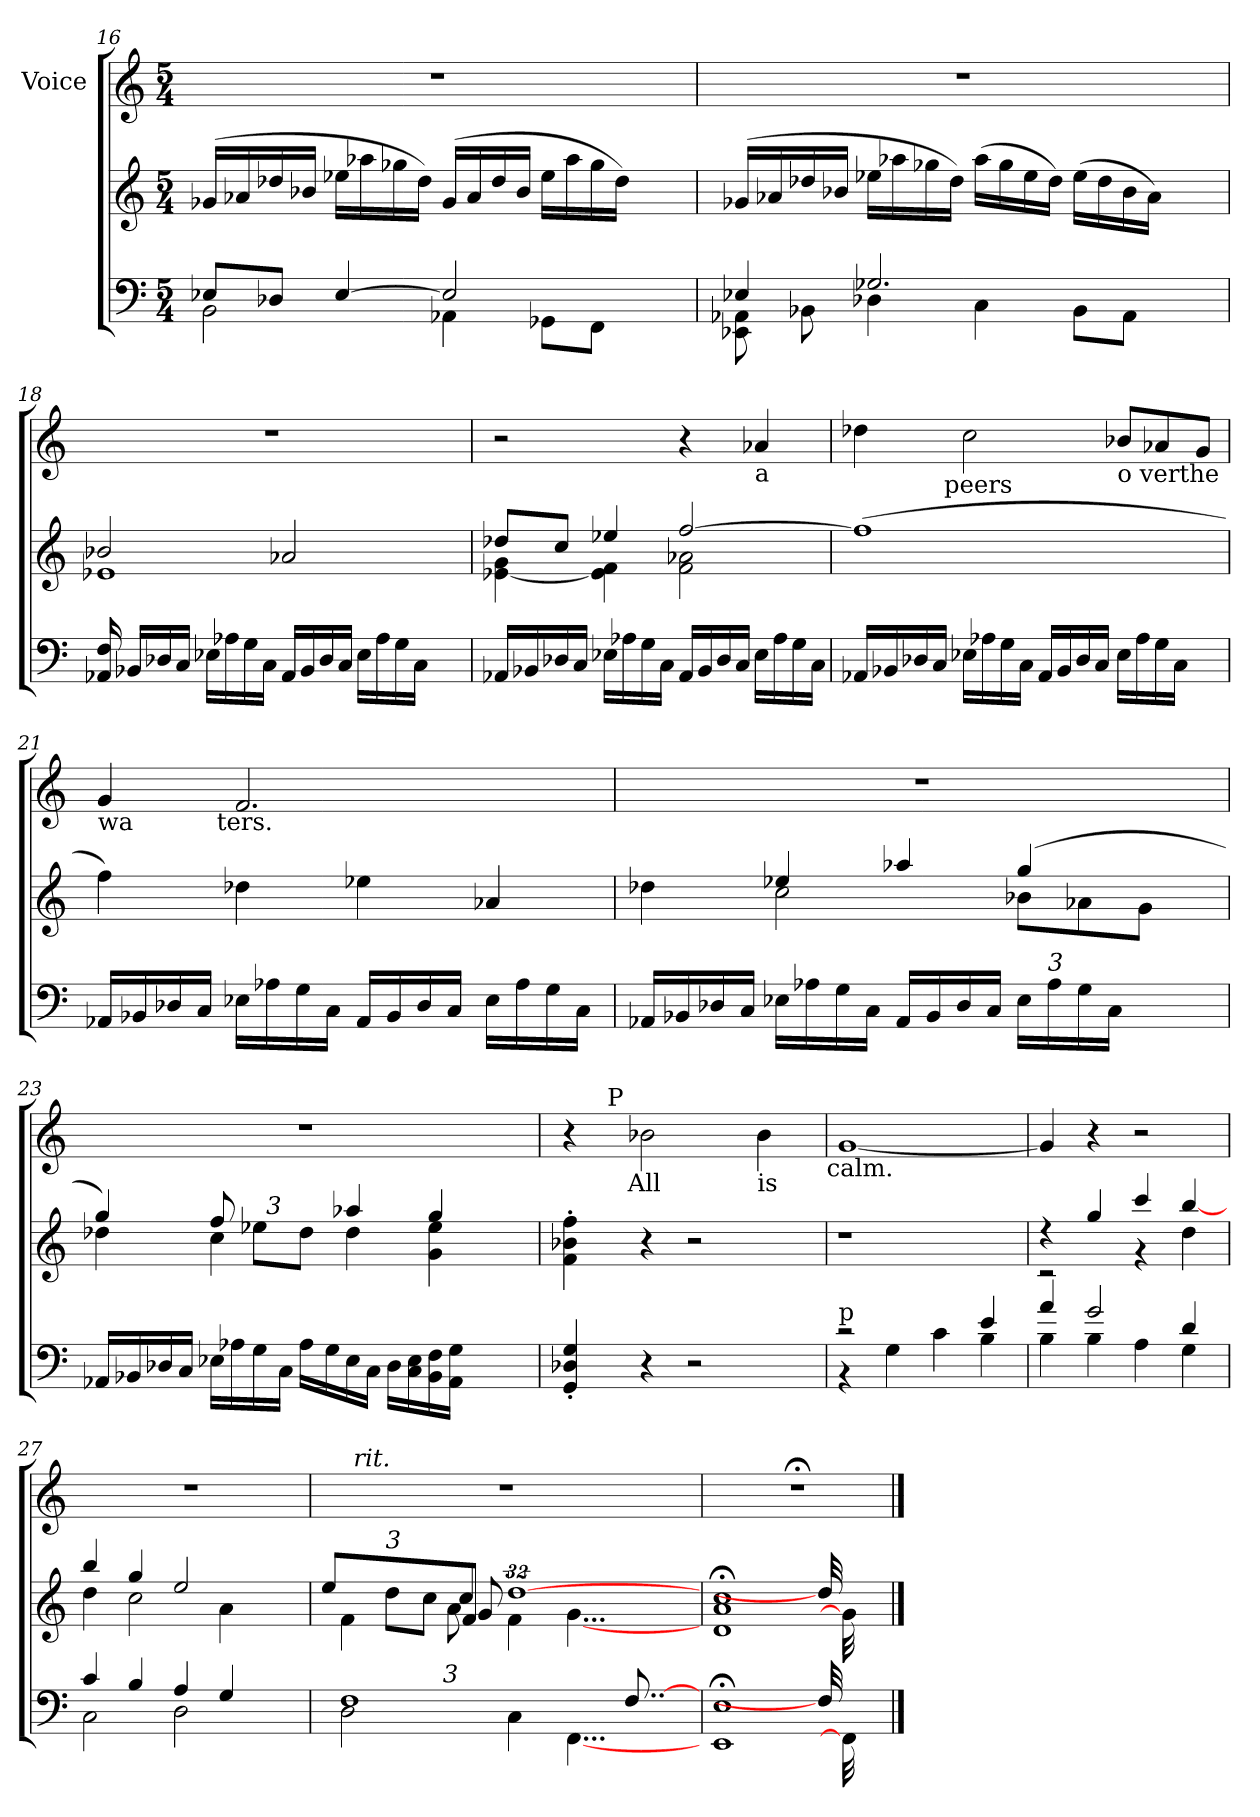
**kern	**kern	**kern
*part2	*part2	*part1
*staff3	*staff2	*staff1
*	*	*I"Voice
!!LO:LB:g=z
*clefF4	*clefG2	*clefG2
*k[]	*k[]	*k[]
*C:	*C:	*C:
*M5/4	*M5/4	*M5/4
=16	=16	=16
*^	*	*
8E-X/L	2BB\	(>16g-X/LL	4%5r
.	.	16a-X/	.
8D-X/J	.	16dd-X/	.
.	.	16b-X/JJ	.
[>4E-/	.	16ee-X\LL	.
.	.	16aa-X\	.
.	.	16gg-X\	.
.	.	16dd-\JJ)	.
2E-/]	4AA-X\	(>16g-/LL	.
.	.	16a-/	.
.	.	16dd-/	.
.	.	16b-/JJ	.
.	8GG-X\L	16ee-\LL	.
.	.	16aa-\	.
.	8FF\J	16gg-\	.
.	.	16dd-\JJ)	.
4ryy	4ryy	4ryy	.
=17	=17	=17	=17
4E-X/	8EE-X\ 8AA-X\	(>16g-X/LL	4%5r
.	.	16a-X/	.
.	8BB-X\	16dd-X/	.
.	.	16b-X/JJ	.
4D-X\	2.G-X/	16ee-X\LL	.
.	.	16aa-X\	.
.	.	16gg-X\	.
.	.	16dd-\JJ)	.
4C\	.	(>16aa-\LL	.
.	.	16gg-\	.
.	.	16ee-\	.
.	.	16dd-\JJ)	.
8BB-\L	.	(>16ee-\LL	.
.	.	16dd-\	.
8AA-\J	.	16b-\	.
.	.	16a-\JJ)	.
4ryy	4ryy	4ryy	.
*v	*v	*	*
=18	=18	=18
*	*^	*
16AA-X/ 16F/	1e-X	2b-X/	4%5r
16BB-X/LL	.	.	.
16D-X/	.	.	.
16C/JJ	.	.	.
16E-X\LL	.	.	.
16A-X\	.	.	.
16G\	.	.	.
16C\JJ	.	.	.
16AA-/LL	.	2a-X/	.
16BB-/	.	.	.
16D-/	.	.	.
16C/JJ	.	.	.
16E-\LL	.	.	.
16A-\	.	.	.
16G\	.	.	.
16C\JJ	.	.	.
4ryy	4ryy	4ryy	.
!!LO:PB:g=z
=19	=19	=19	=19
16AA-X/LL	8dd-X/L	[<4e-X\ 4g\	2r
16BB-X/	.	.	.
16D-X/	8cc/J	.	.
16C/JJ	.	.	.
16E-X\LL	4ee-X/	4e-\] 4f\	.
16A-X\	.	.	.
16G\	.	.	.
16C\JJ	.	.	.
16AA-/LL	[>2ff/	2f\ 2a-X\	4r
16BB-/	.	.	.
16D-/	.	.	.
16C/JJ	.	.	.
!	!	!	!LO:TX:b:t=a
16E-\LL	.	.	4a-X/
16A-\	.	.	.
16G\	.	.	.
16C\JJ	.	.	.
*	*v	*v	*
=20	=20	=20
!	!	!LO:TX:b:t=jay
*	*	*^
16AA-X/LL	(>1ff]	4dd-X\	8..ryy
16BB-X/	.	.	.
16D-X/	.	.	.
16C/JJ	.	.	.
!	!	!	!LO:TX:b:t=peers
.	.	.	2ryy
16E-X\LL	.	2cc\	.
16A-X\	.	.	.
16G\	.	.	.
16C\JJ	.	.	.
16AA-/LL	.	.	.
16BB-/	.	.	.
16D-/	.	.	.
16C/JJ	.	.	.
.	.	.	4ryy
!	!	!LO:TX:b:t=o verthe	!
16E-\LL	.	8b-X/L	.
16A-\	.	.	.
16G\	.	8a-X/	.
16C\JJ	.	.	.
.	.	.	8ryy
8ryy	8ryy	8g/J	.
.	.	.	32ryy
=21	=21	=21	=21
!	!	!LO:TX:b:t=wa	!
16AA-X/LL	4ff\)	4g/	8..ryy
16BB-X/	.	.	.
16D-X/	.	.	.
16C/JJ	.	.	.
!	!	!	!LO:TX:b:t=ters.
.	.	.	2ryy
16E-X\LL	4dd-X\	2.f/	.
16A-X\	.	.	.
16G\	.	.	.
16C\JJ	.	.	.
16AA-/LL	4ee-X\	.	.
16BB-/	.	.	.
16D-/	.	.	.
16C/JJ	.	.	.
.	.	.	4ryy
16E-\LL	4a-X/	.	.
16A-\	.	.	.
16G\	.	.	.
16C\JJ	.	.	.
.	.	.	32ryy
!!LO:LB:g=z
=22	=22	=22	=22
*	*^	*	*
!	!	!	!LO:N:vis=1	!
*	*	*	*v	*v
16AA-X/LL	4dd-X\	4ryy	4%5r
16BB-X/	.	.	.
16D-X/	.	.	.
16C/JJ	.	.	.
16E-X\LL	4ee-X/	2cc\	.
16A-X\	.	.	.
16G\	.	.	.
16C\JJ	.	.	.
16AA-/LL	4aa-X/	.	.
16BB-/	.	.	.
16D-/	.	.	.
16C/JJ	.	.	.
16E-\LL	(4gg/	8b-X\L	.
!LO:TX:a:i:t=3	!	!	!
16A-\	.	.	.
16G\	.	8a-X\	.
16C\JJ	.	.	.
4ryy	8ryy	8g\J	.
.	8ryy	8ryy	.
=23	=23	=23	=23
*	*	*^	*
!	!	!	!	!LO:N:vis=1
16AA-X/LL	4gg/)	4dd-X\	4.ryy	4%5r
16BB-X/	.	.	.	.
16D-X/	.	.	.	.
16C/JJ	.	.	.	.
16E-X\LL	4cc\	8ff/	.	.
16A-X\	.	.	.	.
16G\	.	32ryy	8ee-X\L	.
!	!	!LO:TX:a:i:t=3	!	!
.	.	8ryy	.	.
16C\JJ	.	.	.	.
16A-\LL	8ryy	.	8dd-\J	.
.	.	2ryy	.	.
16G\	.	.	.	.
16E-\	4aa-X/	.	4dd-\	.
16C\JJ	.	.	.	.
16D-\LL	.	.	.	.
16C\ 16E-\	.	.	.	.
16BB-\ 16F\	4g\ 4ee-\	.	4gg/	.
16AA-\ 16G\JJ	.	.	.	.
4ryy	.	.	.	.
.	.	8..ryy	.	.
.	8ryy	.	8ryy	.
*	*v	*v	*v	*
=24	=24	=24
*	*	*^
*	*	*	*^
4GG/'< 4D-X/'< 4G/'<	4f\'> 4b-X\'> 4ff\'>	4r	8ryy	8..ryy
.	.	.	32ryy	.
!	!	!	!LO:TX:a:t=P	!
.	.	.	2ryy	.
!	!	!	!	!LO:TX:b:t=All
.	.	.	.	2ryy
4r	4r	2b-X\	.	.
2r	2r	.	.	.
.	.	.	4ryy	.
.	.	.	.	4ryy
!	!	!LO:TX:b:t=is	!	!
.	.	4b-\	.	.
.	.	.	16.ryy	.
.	.	.	.	32ryy
!	!	!LO:TX:b:t=calm.	!	!
=25	=25	=25	=25	=25
*^	*	*	*	*
*	*^	*	*	*	*
!LO:TX:a:t=p	!	!	!	!	!	!
*	*	*	*	*v	*v	*v
2rc	4rBB	2.ryy	1r	[<1g
.	4G\	.	.	.
2ryy	4c\	.	.	.
.	4e/	4B\	.	.
*	*v	*v	*	*
=26	=26	=26	=26
*	*	*^	*
4a/	4B\	4rdd	2rc	4g/]
2g/	4B\	4gg/	.	4r
.	4A\	4ccc/	4rg	2r
4d/	4G\	4dd\	[<4bb/	.
!!LO:LB:g=z
=27	=27	=27	=27	=27
4c/	2C\	4bb/	4dd\	4%5r
4B/	.	4gg/	2cc\	.
4A/	2D\	2ee/	.	.
4G/	.	.	4a\	.
4ryy	4ryy	4ryy	4ryy	.
=28	=28	=28	=28	=28
*	*	*^	*^	*
!	!	!	!	!	!	!LO:N:vis=1
*	*^	*	*	*	*	*^
32ryy	32ryy	4ryy	8ee/L	32ryy	32ryy	32ryy	4%5r	16ryy
1F	2D\	.	.	8ryy	4f\	4.ryy	.	.
!	!	!	!	!	!	!	!	!LO:TX:a:i:t=rit.
.	.	.	.	.	.	.	.	1ryy
.	.	.	32ryy	.	.	.	.	.
!	!	!	!LO:TX:a:i:t=3	!	!	!	!	!
.	.	.	4ryy	8dd\L	.	.	.	.
.	.	16.ryy	.	.	.	.	.	.
.	.	.	.	8cc\J	8ryy	.	.	.
!	!	!LO:TX:a:i:t=3	!	!	!	!	!	!
.	.	2ryy	.	.	.	.	.	.
.	.	.	8f/J	8a\	4cc/	8g/	.	.
.	4C\	.	[32%23dd/	4f\	.	2ryy	.	.
.	.	.	.	.	2ryy	.	.	.
.	[4...FF\	.	.	[4...g\	.	.	.	.
.	.	4ryy	.	.	.	.	.	.
[8..F/	.	.	.	.	.	8..ryy	.	.
.	.	.	.	.	.	.	.	8.ryy
.	.	8ryy	.	.	.	.	.	.
.	.	.	.	.	16.ryy	.	.	.
.	.	32ryy	.	.	.	.	.	.
*v	*v	*v	*	*	*	*	*v	*v
*	*v	*v	*v	*v	*
=29	=29	=29
1EE; 1E;	1d;< 1a;< 1cc;<	4%5r;<
32F/]	32dd/]	.
32FF\]	32g\]	.
8.ryy	8.ryy	.
==	==	==
*-	*-	*-
